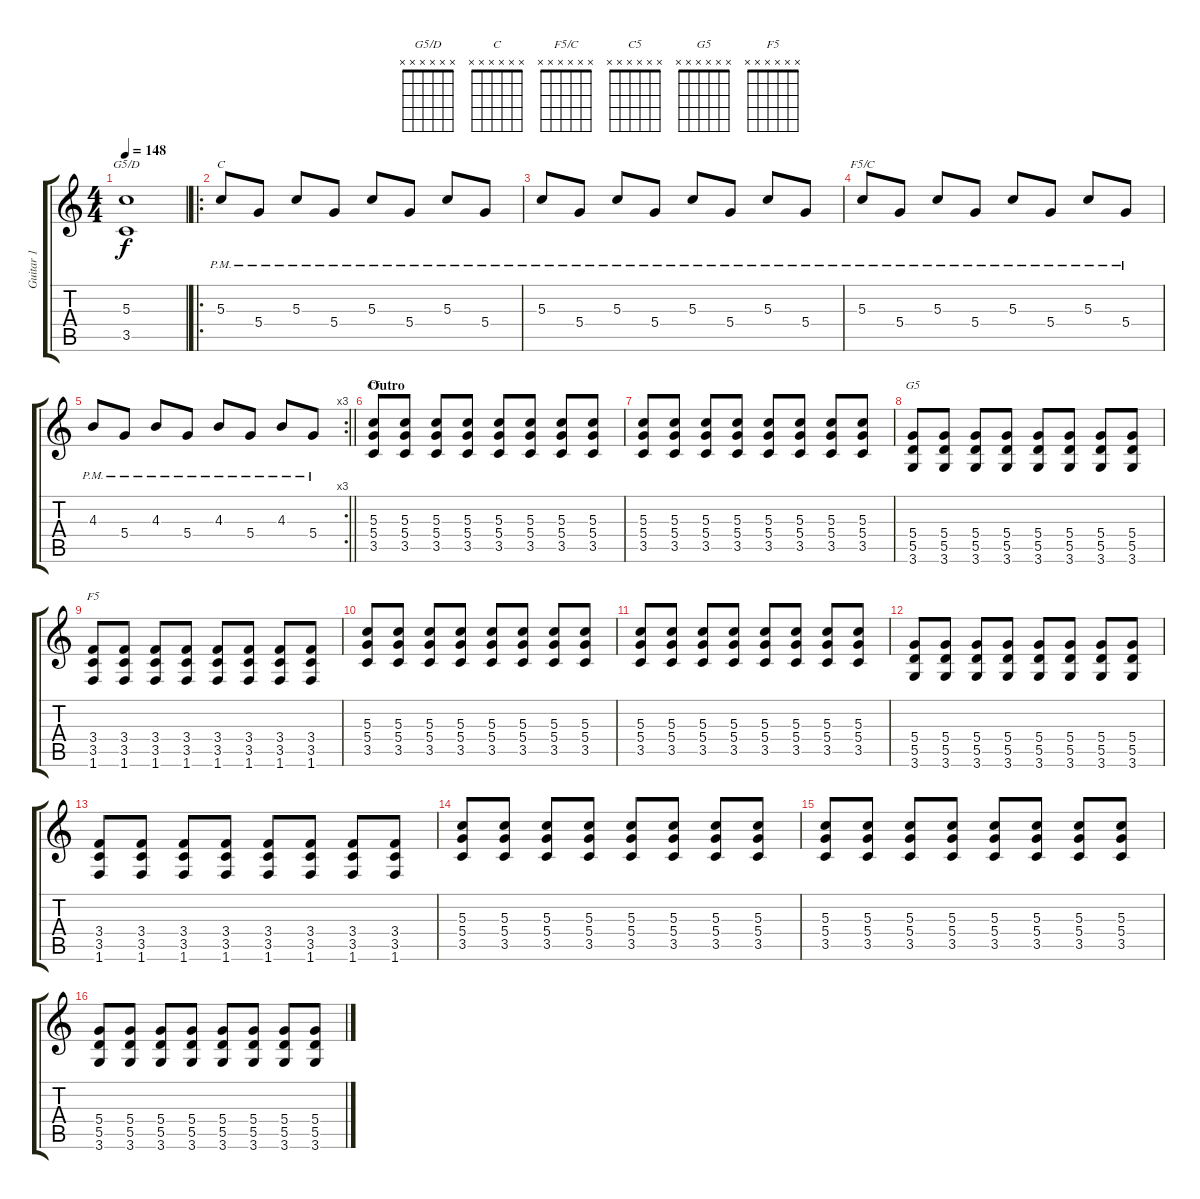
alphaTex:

\track ("Guitar 1" "Guitar 1") {instrument distortionguitar}
\staff {score tabs}
\tuning (E4 B3 G3 D3 A2 E2) {hide}
\chord ("G5/D" x x x x x x)
\chord ("C" x x x x x x)
\chord ("F5/C" x x x x x x)
\chord ("C5" x x x x x x)
\chord ("G5" x x x x x x)
\chord ("F5" x x x x x x)
\ts (4 4)
\tempo 148
\clef g2
\ks c
(5.3{t} 3.5{t}).1{ch "G5/D" dy f} |
\ro
5.3{pm}.8{ch "C"} 5.4{pm}.8 5.3{pm}.8 5.4{pm}.8 5.3{pm}.8 5.4{pm}.8 5.3{pm}.8 5.4{pm}.8 |
5.3{pm}.8 5.4{pm}.8 5.3{pm}.8 5.4{pm}.8 5.3{pm}.8 5.4{pm}.8 5.3{pm}.8 5.4{pm}.8 |
5.3{pm}.8{ch "F5/C"} 5.4{pm}.8 5.3{pm}.8 5.4{pm}.8 5.3{pm}.8 5.4{pm}.8 5.3{pm}.8 5.4{pm}.8 |
\rc 3
\barLineRight lightlight
4.3{pm}.8 5.4{pm}.8 4.3{pm}.8 5.4{pm}.8 4.3{pm}.8 5.4{pm}.8 4.3{pm}.8 5.4{pm}.8 |
\section ("" "Outro")
(5.3 5.4 3.5).8{ch "C5"} (5.3 5.4 3.5).8 (5.3 5.4 3.5).8 (5.3 5.4 3.5).8 (5.3 5.4 3.5).8 (5.3 5.4 3.5).8 (5.3 5.4 3.5).8 (5.3 5.4 3.5).8 |
(5.3 5.4 3.5).8 (5.3 5.4 3.5).8 (5.3 5.4 3.5).8 (5.3 5.4 3.5).8 (5.3 5.4 3.5).8 (5.3 5.4 3.5).8 (5.3 5.4 3.5).8 (5.3 5.4 3.5).8 |
(5.4 5.5 3.6).8{ch "G5"} (5.4 5.5 3.6).8 (5.4 5.5 3.6).8 (5.4 5.5 3.6).8 (5.4 5.5 3.6).8 (5.4 5.5 3.6).8 (5.4 5.5 3.6).8 (5.4 5.5 3.6).8 |
(3.4 3.5 1.6).8{ch "F5"} (3.4 3.5 1.6).8 (3.4 3.5 1.6).8 (3.4 3.5 1.6).8 (3.4 3.5 1.6).8 (3.4 3.5 1.6).8 (3.4 3.5 1.6).8 (3.4 3.5 1.6).8 |
(5.3 5.4 3.5).8 (5.3 5.4 3.5).8 (5.3 5.4 3.5).8 (5.3 5.4 3.5).8 (5.3 5.4 3.5).8 (5.3 5.4 3.5).8 (5.3 5.4 3.5).8 (5.3 5.4 3.5).8 |
(5.3 5.4 3.5).8 (5.3 5.4 3.5).8 (5.3 5.4 3.5).8 (5.3 5.4 3.5).8 (5.3 5.4 3.5).8 (5.3 5.4 3.5).8 (5.3 5.4 3.5).8 (5.3 5.4 3.5).8 |
(5.4 5.5 3.6).8 (5.4 5.5 3.6).8 (5.4 5.5 3.6).8 (5.4 5.5 3.6).8 (5.4 5.5 3.6).8 (5.4 5.5 3.6).8 (5.4 5.5 3.6).8 (5.4 5.5 3.6).8 |
(3.4 3.5 1.6).8 (3.4 3.5 1.6).8 (3.4 3.5 1.6).8 (3.4 3.5 1.6).8 (3.4 3.5 1.6).8 (3.4 3.5 1.6).8 (3.4 3.5 1.6).8 (3.4 3.5 1.6).8 |
(5.3 5.4 3.5).8 (5.3 5.4 3.5).8 (5.3 5.4 3.5).8 (5.3 5.4 3.5).8 (5.3 5.4 3.5).8 (5.3 5.4 3.5).8 (5.3 5.4 3.5).8 (5.3 5.4 3.5).8 |
(5.3 5.4 3.5).8 (5.3 5.4 3.5).8 (5.3 5.4 3.5).8 (5.3 5.4 3.5).8 (5.3 5.4 3.5).8 (5.3 5.4 3.5).8 (5.3 5.4 3.5).8 (5.3 5.4 3.5).8 |
(5.4 5.5 3.6).8 (5.4 5.5 3.6).8 (5.4 5.5 3.6).8 (5.4 5.5 3.6).8 (5.4 5.5 3.6).8 (5.4 5.5 3.6).8 (5.4 5.5 3.6).8 (5.4 5.5 3.6).8
